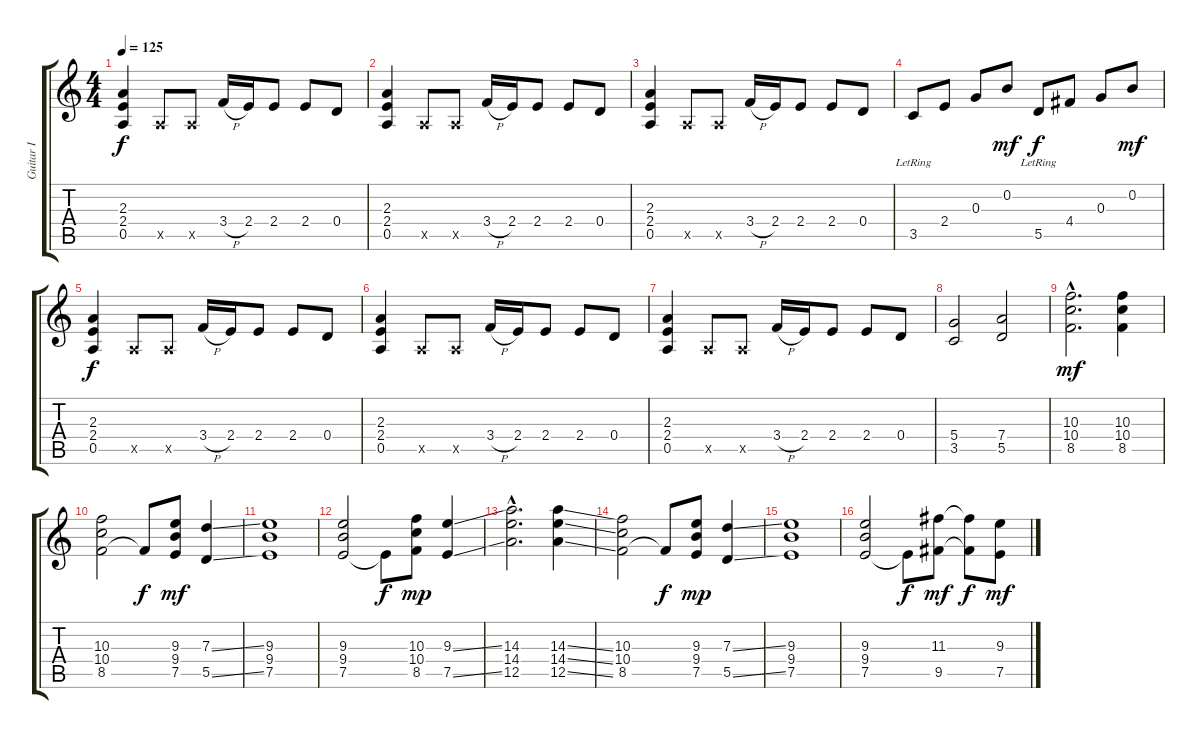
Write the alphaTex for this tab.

\track ("Guitar I" "Guitar I") {instrument distortionguitar}
\staff {score tabs}
\tuning (E4 B3 G3 D3 A2 E2) {hide}
\ts (4 4)
\tempo 125
\clef g2
\ks c
(2.3 2.4 0.5).4{dy f} 0.5{x}.8 0.5{x}.8 3.4{h}.16 2.4.16 2.4.8 2.4.8 0.4.8 |
(2.3 2.4 0.5).4 0.5{x}.8 0.5{x}.8 3.4{h}.16 2.4.16 2.4.8 2.4.8 0.4.8 |
(2.3 2.4 0.5).4 0.5{x}.8 0.5{x}.8 3.4{h}.16 2.4.16 2.4.8 2.4.8 0.4.8 |
3.5{lr}.8 2.4.8 0.3.8 0.2.8{dy mf} 5.5{lr}.8{dy f} 4.4.8 0.3.8 0.2.8{dy mf} |
(2.3 2.4 0.5).4{dy f} 0.5{x}.8 0.5{x}.8 3.4{h}.16 2.4.16 2.4.8 2.4.8 0.4.8 |
(2.3 2.4 0.5).4 0.5{x}.8 0.5{x}.8 3.4{h}.16 2.4.16 2.4.8 2.4.8 0.4.8 |
(2.3 2.4 0.5).4 0.5{x}.8 0.5{x}.8 3.4{h}.16 2.4.16 2.4.8 2.4.8 0.4.8 |
(5.4 3.5).2 (7.4 5.5).2 |
(10.3{hac} 10.4{hac} 8.5{hac}).2{d dy mf} (10.3 10.4 8.5).4 |
(10.3 10.4 8.5).2 8.5{t}.8{dy f} (9.3 9.4 7.5).8{dy mf} (7.3{ss} 5.5{ss}).4 |
(9.3 9.4 7.5).1 |
(9.3 9.4 7.5).2 7.5{t}.8{dy f} (10.3 10.4 8.5).8{dy mp} (9.3{ss} 7.5{ss}).4 |
(14.3{hac} 14.4{hac} 12.5{hac}).2{d} (14.3{ss} 14.4{ss} 12.5{ss}).4 |
(10.3 10.4 8.5).2 8.5{t}.8{dy f} (9.3 9.4 7.5).8{dy mp} (7.3{ss} 5.5{ss}).4 |
(9.3 9.4 7.5).1 |
(9.3 9.4 7.5).2 7.5{t}.8{dy f} (11.3 9.5).8{dy mf} (11.3{t} 9.5{t}).8{dy f} (9.3 7.5).8{dy mf}
